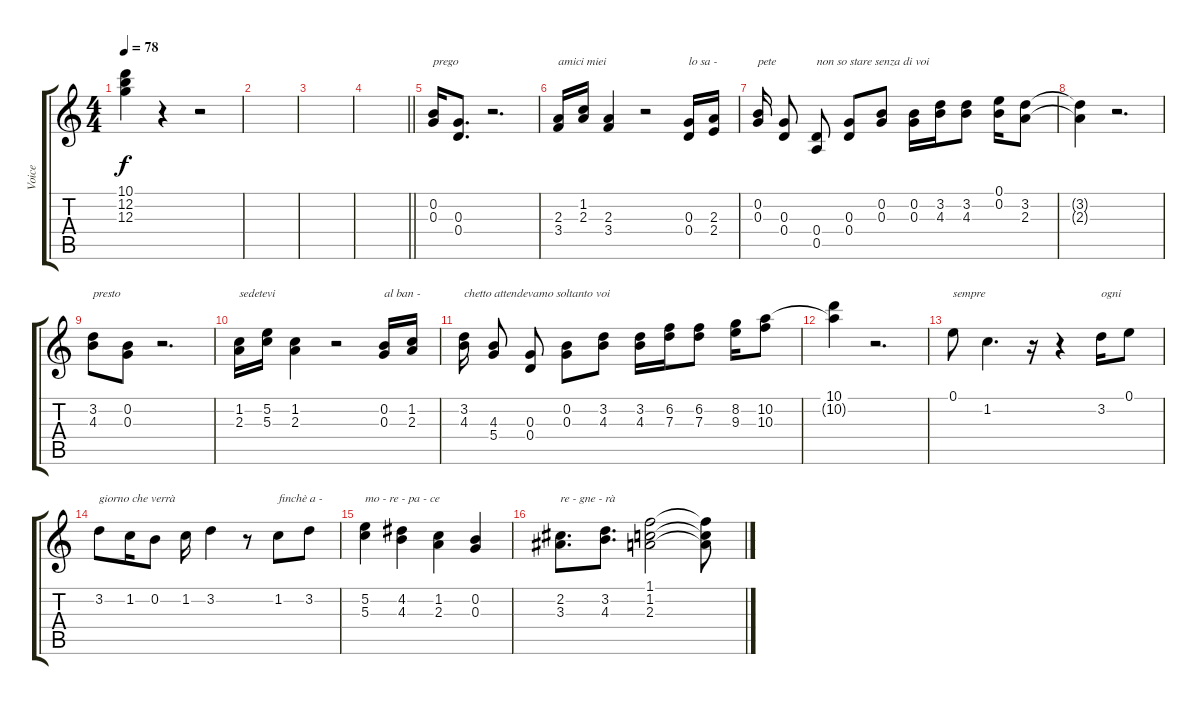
\track ("Voice" "Voice") {instrument electricguitarjazz}
\staff {score tabs}
\tuning (E4 B3 G3 D3 A2 E2) {hide}
\ts (4 4)
\tempo 78
\clef g2
\ks c
(10.1 12.2 12.3).4{dy f} r.4 r.2 |
|
|
\barLineRight lightlight
|
(0.2 0.3).16{txt "prego"} (0.3 0.4).8{d} r.2{d} |
(2.3 3.4).16{txt "amici miei"} (1.2 2.3).16 (2.3 3.4).4 r.2 (0.3 0.4).16{txt "lo sa -"} (2.3 2.4).16 |
(0.2 0.3).16{txt "pete" beam split} (0.3 0.4).8{beam split} (0.4 0.5).8{txt "non so stare senza di voi"} (0.3 0.4).8 (0.2 0.3).8 (0.2 0.3).16 (3.2 4.3).16 (3.2 4.3).8 (0.1 0.2).16 (3.2 2.3).8 |
(3.2{t} 2.3{t}).4 r.2{d} |
(3.2 4.3).8{txt "presto"} (0.2 0.3).8 r.2{d} |
(1.2 2.3).16{txt "sedetevi"} (5.2 5.3).16 (1.2 2.3).4 r.2 (0.2 0.3).16{txt "al ban -"} (1.2 2.3).16 |
(3.2 4.3).16{txt "chetto attendevamo soltanto voi" beam split} (4.3 5.4).8{beam split} (0.3 0.4).8 (0.2 0.3).8 (3.2 4.3).8 (3.2 4.3).16 (6.2 7.3).16 (6.2 7.3).8 (8.2 9.3).16 (10.2 10.3).8 |
(10.1 10.2{t}).4 r.2{d} |
0.1.8{txt "sempre"} 1.2.4{d} r.16 r.4 3.2.16{txt "ogni"} 0.1.8 |
3.2.8{txt "giorno che verrà"} 1.2.16 0.2.8 1.2.16 3.2.4 r.8 1.2.8{txt "finchè a -"} 3.2.8 |
(5.2 5.3).4{txt "mo - re - pa - ce"} (4.2 4.3).4 (1.2 2.3).4 (0.2 0.3).4 |
(2.2 3.3).8{d txt "re - gne - rà"} (3.2 4.3).8{d} (1.1 1.2 2.3).2 (1.1{t} 1.2{t} 2.3{t}).8
